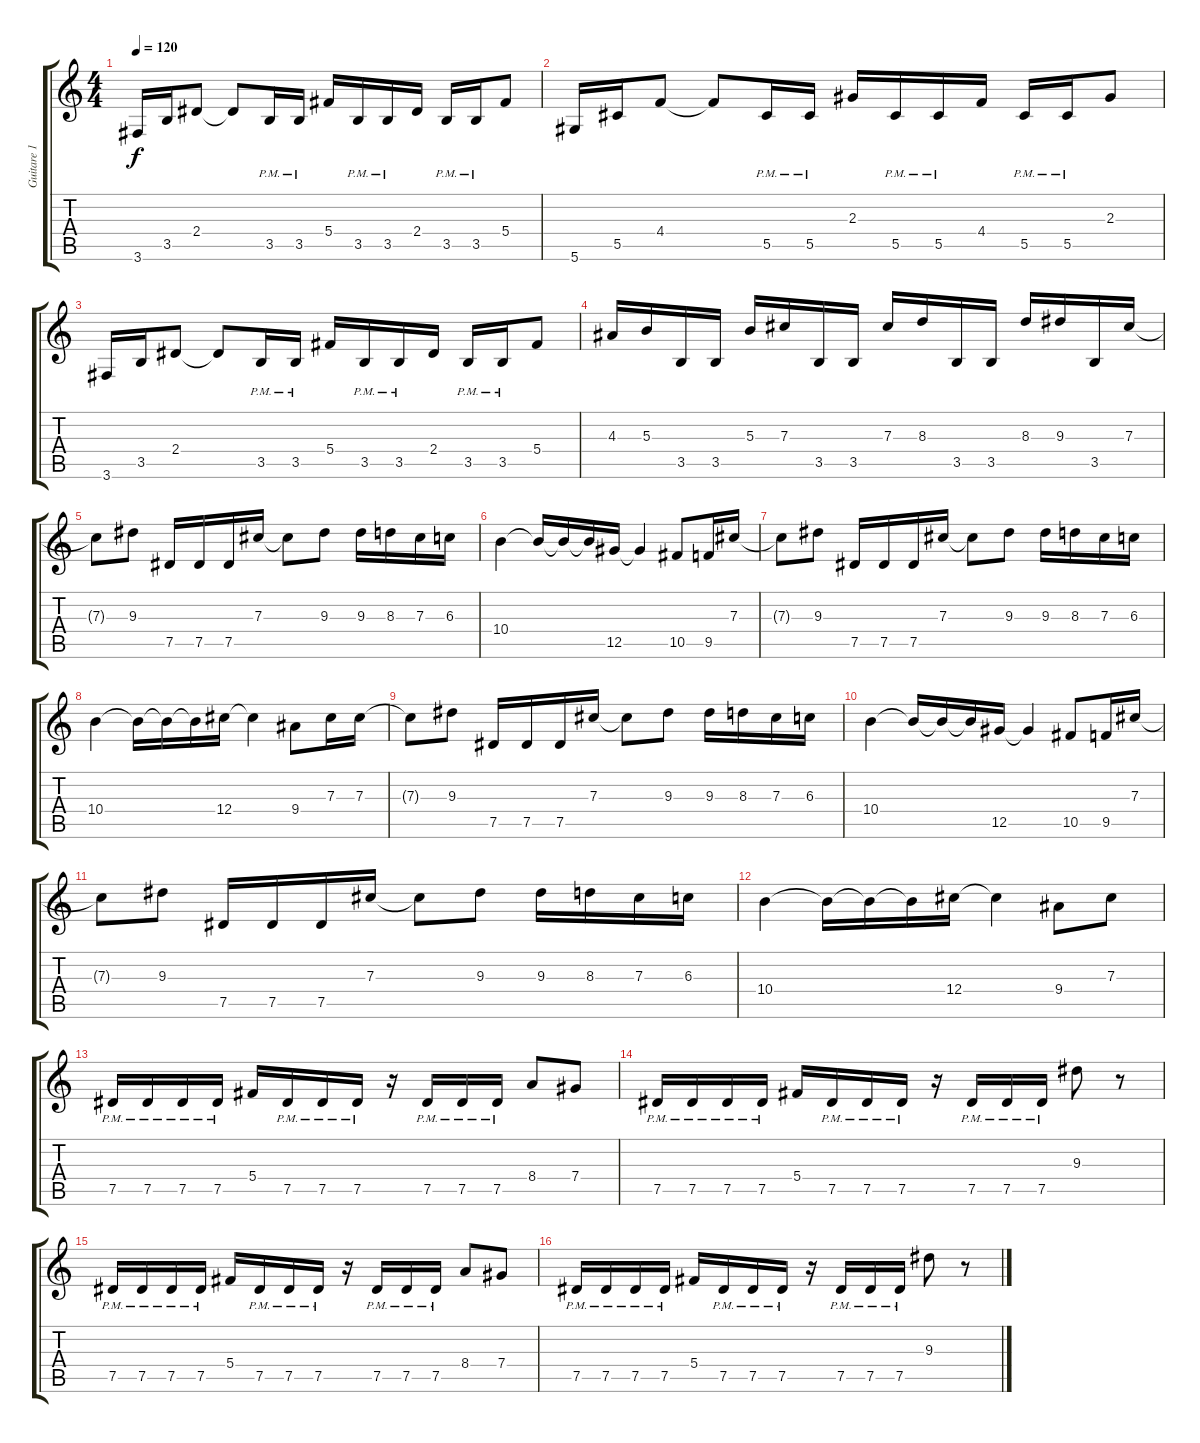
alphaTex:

\track ("Guitare 1" "Guitare 1") {instrument distortionguitar}
\staff {score tabs}
\tuning (Eb4 Bb3 Gb3 Db3 Ab2 Eb2) {hide}
\ts (4 4)
\tempo 120
\clef g2
\ks c
3.6.16{dy f} 3.5.16 2.4.8 2.4{t}.8 3.5{pm}.16 3.5{pm}.16 5.4.16 3.5{pm}.16 3.5{pm}.16 2.4.16 3.5{pm}.16 3.5{pm}.16 5.4.8 |
5.6.16 5.5.16 4.4.8 4.4{t}.8 5.5{pm}.16 5.5{pm}.16 2.3.16 5.5{pm}.16 5.5{pm}.16 4.4.16 5.5{pm}.16 5.5{pm}.16 2.3.8 |
3.6.16 3.5.16 2.4.8 2.4{t}.8 3.5{pm}.16 3.5{pm}.16 5.4.16 3.5{pm}.16 3.5{pm}.16 2.4.16 3.5{pm}.16 3.5{pm}.16 5.4.8 |
4.3.16 5.3.16 3.5.16 3.5.16 5.3.16 7.3.16 3.5.16 3.5.16 7.3.16 8.3.16 3.5.16 3.5.16 8.3.16 9.3.16 3.5.16 7.3.16 |
7.3{t}.8 9.3.8 7.5.16 7.5.16 7.5.16 7.3.16 7.3{t}.8 9.3.8 9.3.16 8.3.16 7.3.16 6.3.16 |
10.4.4 10.4{t}.16 10.4{t}.16 10.4{t}.16 12.5.16 12.5{t}.4 10.5.8 9.5.16 7.3.16 |
7.3{t}.8 9.3.8 7.5.16 7.5.16 7.5.16 7.3.16 7.3{t}.8 9.3.8 9.3.16 8.3.16 7.3.16 6.3.16 |
10.4.4 10.4{t}.16 10.4{t}.16 10.4{t}.16 12.4.16 12.4{t}.4 9.4.8 7.3.16 7.3.16 |
7.3{t}.8 9.3.8 7.5.16 7.5.16 7.5.16 7.3.16 7.3{t}.8 9.3.8 9.3.16 8.3.16 7.3.16 6.3.16 |
10.4.4 10.4{t}.16 10.4{t}.16 10.4{t}.16 12.5.16 12.5{t}.4 10.5.8 9.5.16 7.3.16 |
7.3{t}.8 9.3.8 7.5.16 7.5.16 7.5.16 7.3.16 7.3{t}.8 9.3.8 9.3.16 8.3.16 7.3.16 6.3.16 |
10.4.4 10.4{t}.16 10.4{t}.16 10.4{t}.16 12.4.16 12.4{t}.4 9.4.8 7.3.8 |
7.5{pm}.16 7.5{pm}.16 7.5{pm}.16 7.5{pm}.16 5.4.16 7.5{pm}.16 7.5{pm}.16 7.5{pm}.16 r.16 7.5{pm}.16 7.5{pm}.16 7.5{pm}.16 8.4.8 7.4.8 |
7.5{pm}.16 7.5{pm}.16 7.5{pm}.16 7.5{pm}.16 5.4.16 7.5{pm}.16 7.5{pm}.16 7.5{pm}.16 r.16 7.5{pm}.16 7.5{pm}.16 7.5{pm}.16 9.3.8 r.8 |
7.5{pm}.16 7.5{pm}.16 7.5{pm}.16 7.5{pm}.16 5.4.16 7.5{pm}.16 7.5{pm}.16 7.5{pm}.16 r.16 7.5{pm}.16 7.5{pm}.16 7.5{pm}.16 8.4.8 7.4.8 |
7.5{pm}.16 7.5{pm}.16 7.5{pm}.16 7.5{pm}.16 5.4.16 7.5{pm}.16 7.5{pm}.16 7.5{pm}.16 r.16 7.5{pm}.16 7.5{pm}.16 7.5{pm}.16 9.3.8 r.8
